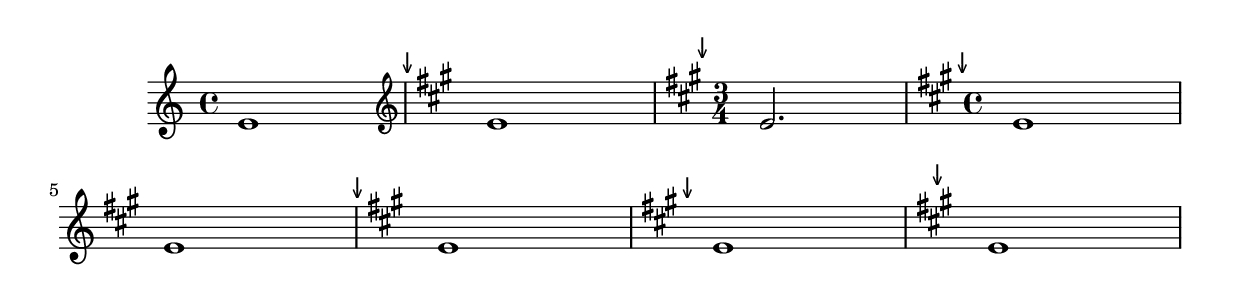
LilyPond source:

%% Do not edit this file; it is auto-generated from LSR http://lsr.dsi.unimi.it
%% This file is in the public domain.
\version "2.13.1"

\header {
  lsrtags = "text"

%% Translation of GIT committish: b2d4318d6c53df8469dfa4da09b27c15a374d0ca
  texidoces = "
Si están especificadas, las marcas de texto se pueden alinear con
objetos de notación distintos a las líneas divisorias.  Entre estos
objetos se encuentran @code{ambitus}, @code{breathing-sign},
@code{clef}, @code{custos}, @code{staff-bar}, @code{left-edge},
@code{key-cancellation}, @code{key-signature} y @code{time-signature}.

En estos casos, las marcas de texto se centran horizontalmente sobre
el objeto, aunque esto se puede cambiar, como se muestra en la segunda
línea de este ejemplo (en una partitura con varios pentagramas, se
debe hacer este ajuste para todos los pentagramas).

"
  doctitlees = "Alinear marcas con varios objetos de notación"

%% Translation of GIT committish: d96023d8792c8af202c7cb8508010c0d3648899d
  texidocde = "
Wenn angegeben, können Textzeichen auch an anderen Objekten als Taktstrichen
ausgerichtet werden.  Zu diesen Objekten gehören @code{ambitus},
@code{breathing-sign}, @code{clef}, @code{custos}, @code{staff-bar},
@code{left-edge}, @code{key-cancellation}, @code{key-signature} und
@code{time-signature}.

In diesem Fall werden die Zeichen horizontal über dem Objekt zentriert.
Diese Ausrichtung kann auch geändert werden, wie die zweite Zeile
des Beispiels zeigt.  In einer Partitur mit vielen Systemen sollte
diese Einstellung für alle Systeme gemacht werden.

"

  doctitlede = "Zeichen an verschiedenen Notationsobjekten ausrichten"

  texidoc = "
If specified, text marks may be aligned with notation objects other
than bar lines.  These objects include @code{ambitus},
@code{breathing-sign}, @code{clef}, @code{custos}, @code{staff-bar},
@code{left-edge}, @code{key-cancellation}, @code{key-signature}, and
@code{time-signature}.



In such cases, text marks will be horizontally centered above the
object. However this can be changed, as demonstrated on the second line
of this example (in a score with multiple staves, this setting should
be done for all the staves).



"
  doctitle = "Aligning marks with various notation objects"
} % begin verbatim

\relative c' {
  e1
  
  % the RehearsalMark will be centered above the Clef
  \override Score.RehearsalMark #'break-align-symbols = #'(clef)
  \key a \major
  \clef treble
  \mark "↓"
  e1
  
  % the RehearsalMark will be centered above the TimeSignature
  \override Score.RehearsalMark #'break-align-symbols = #'(time-signature)
  \key a \major
  \clef treble
  \time 3/4
  \mark "↓"
  e2.
  
  % the RehearsalMark will be centered above the KeySignature
  \override Score.RehearsalMark #'break-align-symbols = #'(key-signature)
  \key a \major
  \clef treble
  \time 4/4
  \mark "↓"
  e1

  \break
  e1
  
  % the RehearsalMark will be aligned with the left edge of the KeySignature
  \once \override Score.KeySignature #'break-align-anchor-alignment = #LEFT
  \mark "↓"
  \key a \major
  e1
  
  % the RehearsalMark will be aligned with the right edge of the KeySignature
  \once \override Score.KeySignature #'break-align-anchor-alignment = #RIGHT
  \key a \major
  \mark "↓"
  e1
  
  % the RehearsalMark will be aligned with the left edge of the KeySignature
  % and then shifted right by one unit.
  \once \override Score.KeySignature #'break-align-anchor = #1
  \key a \major
  \mark "↓"
  e1
}
